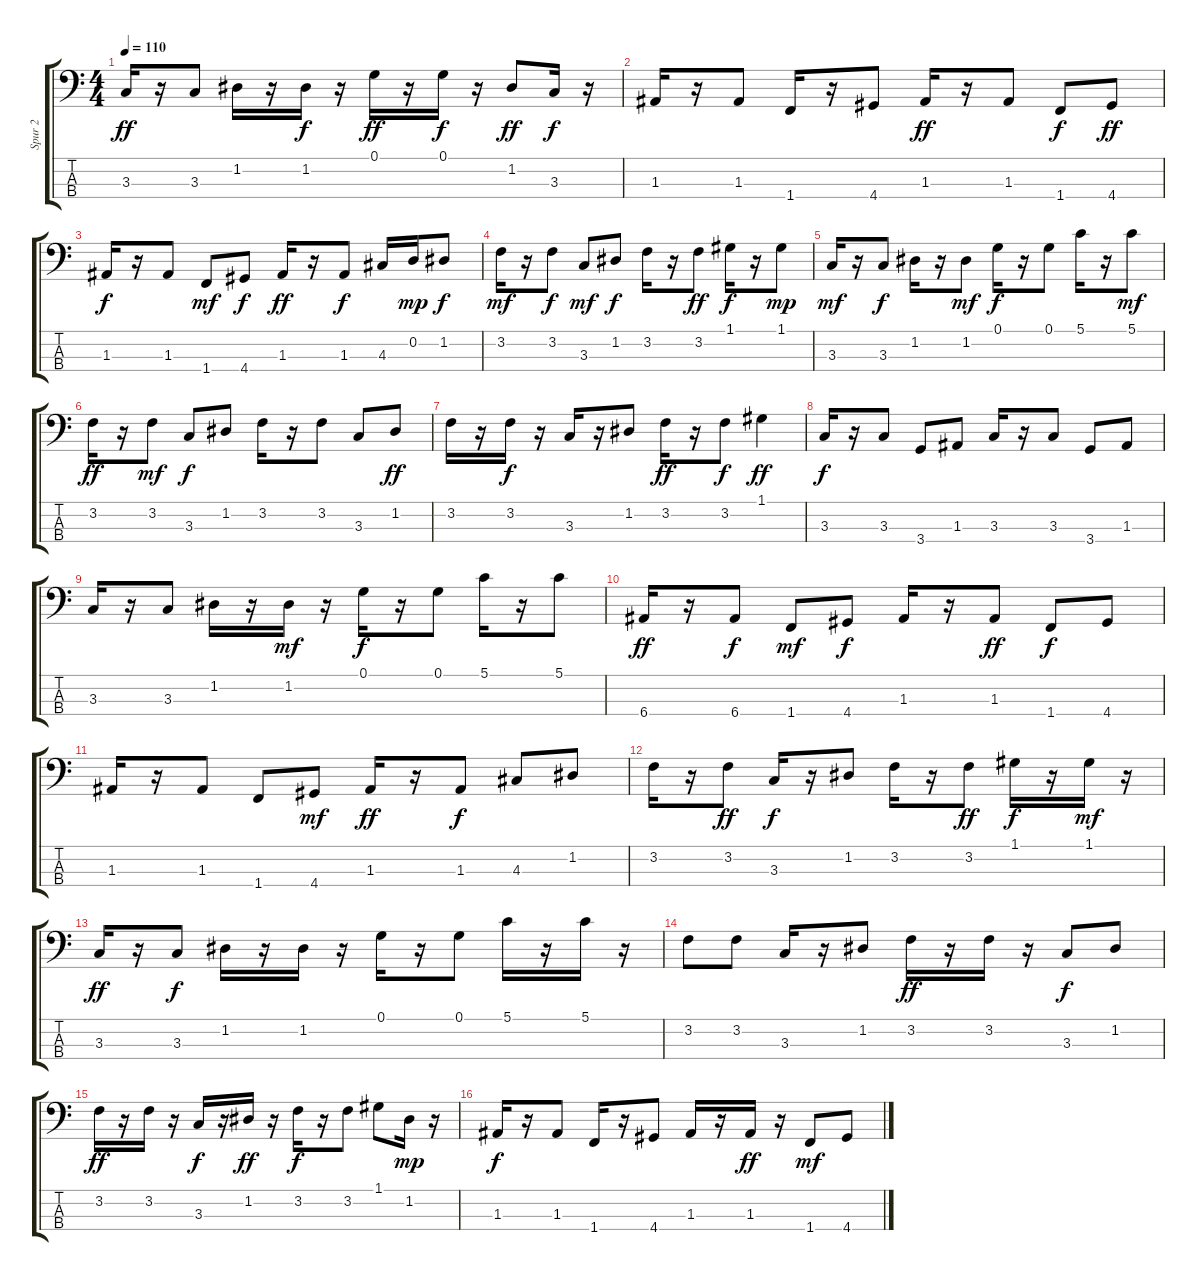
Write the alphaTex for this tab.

\track ("Spur 2" "Spur 2") {instrument electricbasspick}
\staff {score tabs}
\tuning (G2 D2 A1 E1) {hide}
\ts (4 4)
\tempo 110
\clef f4
\ks c
3.3.16{dy ff} r.16 3.3.8 1.2.16 r.16 1.2.16{dy f} r.16 0.1.16{dy ff} r.16 0.1.16{dy f} r.16 1.2.8{dy ff} 3.3.16{dy f} r.16 |
1.3.16 r.16 1.3.8 1.4.16 r.16 4.4.8 1.3.16{dy ff} r.16 1.3.8 1.4.8{dy f} 4.4.8{dy ff} |
1.3.16{dy f} r.16 1.3.8 1.4.8{dy mf} 4.4.8{dy f} 1.3.16{dy ff} r.16 1.3.8{dy f} 4.3.16 0.2.16{dy mp} 1.2.8{dy f} |
3.2.16{dy mf} r.16 3.2.8{dy f} 3.3.8{dy mf} 1.2.8{dy f} 3.2.16 r.16 3.2.8{dy ff} 1.1.16{dy f} r.16 1.1.8{dy mp} |
3.3.16{dy mf} r.16 3.3.8{dy f} 1.2.16 r.16 1.2.8{dy mf} 0.1.16{dy f} r.16 0.1.8 5.1.16 r.16 5.1.8{dy mf} |
3.2.16{dy ff} r.16 3.2.8{dy mf} 3.3.8{dy f} 1.2.8 3.2.16 r.16 3.2.8 3.3.8 1.2.8{dy ff} |
3.2.16 r.16 3.2.16{dy f} r.16 3.3.16 r.16 1.2.8 3.2.16{dy ff} r.16 3.2.8{dy f} 1.1.4{dy ff} |
3.3.16{dy f} r.16 3.3.8 3.4.8 1.3.8 3.3.16 r.16 3.3.8 3.4.8 1.3.8 |
3.3.16 r.16 3.3.8 1.2.16 r.16 1.2.16{dy mf} r.16 0.1.16{dy f} r.16 0.1.8 5.1.16 r.16 5.1.8 |
6.4.16{dy ff} r.16 6.4.8{dy f} 1.4.8{dy mf} 4.4.8{dy f} 1.3.16 r.16 1.3.8{dy ff} 1.4.8{dy f} 4.4.8 |
1.3.16 r.16 1.3.8 1.4.8 4.4.8{dy mf} 1.3.16{dy ff} r.16 1.3.8{dy f} 4.3.8 1.2.8 |
3.2.16 r.16 3.2.8{dy ff} 3.3.16{dy f} r.16 1.2.8 3.2.16 r.16 3.2.8{dy ff} 1.1.16{dy f} r.16 1.1.16{dy mf} r.16 |
3.3.16{dy ff} r.16 3.3.8{dy f} 1.2.16 r.16 1.2.16 r.16 0.1.16 r.16 0.1.8 5.1.16 r.16 5.1.16 r.16 |
3.2.8 3.2.8 3.3.16 r.16 1.2.8 3.2.16{dy ff} r.16 3.2.16 r.16 3.3.8{dy f} 1.2.8 |
3.2.16{dy ff} r.16 3.2.16 r.16 3.3.16{dy f} r.16 1.2.16{dy ff} r.16 3.2.16{dy f} r.16 3.2.8 1.1.8 1.2.16{dy mp} r.16 |
1.3.16{dy f} r.16 1.3.8 1.4.16 r.16 4.4.8 1.3.16 r.16 1.3.16{dy ff} r.16 1.4.8{dy mf} 4.4.8
